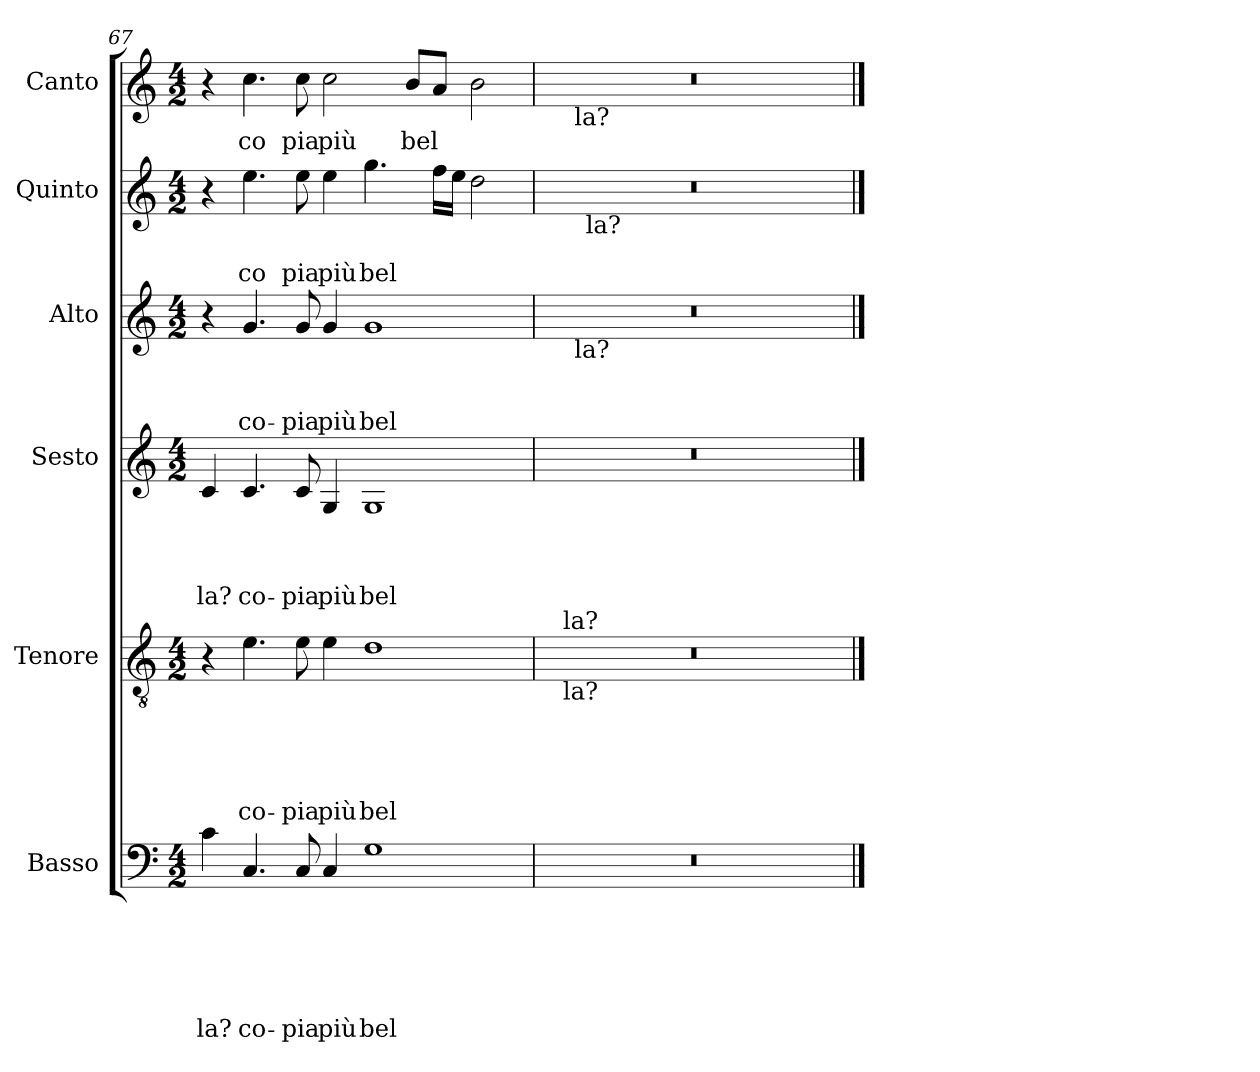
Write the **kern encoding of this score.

**kern	**text	**text	**text	**text	**text	**text	**kern	**text	**text	**text	**text	**text	**kern	**text	**text	**text	**text	**kern	**text	**text	**text	**kern	**text	**text	**kern	**text
*part6	*part6	*part6	*part6	*part6	*part6	*part6	*part5	*part5	*part5	*part5	*part5	*part5	*part4	*part4	*part4	*part4	*part4	*part3	*part3	*part3	*part3	*part2	*part2	*part2	*part1	*part1
*staff6	*staff6	*staff6	*staff6	*staff6	*staff6	*staff6	*staff5	*staff5	*staff5	*staff5	*staff5	*staff5	*staff4	*staff4	*staff4	*staff4	*staff4	*staff3	*staff3	*staff3	*staff3	*staff2	*staff2	*staff2	*staff1	*staff1
*I"Basso	*	*	*	*	*	*	*I"Tenore	*	*	*	*	*	*I"Sesto	*	*	*	*	*I"Alto	*	*	*	*I"Quinto	*	*	*I"Canto	*
*I'Basso	*	*	*	*	*	*	*I'Tenore	*	*	*	*	*	*I'Sesto	*	*	*	*	*I'Alto	*	*	*	*I'Quinto	*	*	*I'Canto	*
*clefF4	*	*	*	*	*	*	*clefGv2	*	*	*	*	*	*clefG2	*	*	*	*	*clefG2	*	*	*	*clefG2	*	*	*clefG2	*
*k[]	*	*	*	*	*	*	*k[]	*	*	*	*	*	*k[]	*	*	*	*	*k[]	*	*	*	*k[]	*	*	*k[]	*
*C:	*	*	*	*	*	*	*C:	*	*	*	*	*	*C:	*	*	*	*	*C:	*	*	*	*C:	*	*	*C:	*
*M4/2	*	*	*	*	*	*	*M4/2	*	*	*	*	*	*M4/2	*	*	*	*	*M4/2	*	*	*	*M4/2	*	*	*M4/2	*
=67	=67	=67	=67	=67	=67	=67	=67	=67	=67	=67	=67	=67	=67	=67	=67	=67	=67	=67	=67	=67	=67	=67	=67	=67	=67	=67
!	!	!	!	!	!	!LO:LY:b	!	!	!	!	!	!	!	!	!	!	!LO:LY:b	!	!	!	!	!	!	!	!	!
4c\	.	.	.	.	.	-la?	4r	.	.	.	.	.	4c/	.	.	.	-la?	4r	.	.	.	4r	.	.	4r	.
!	!	!	!	!	!	!LO:LY:b	!	!	!	!	!	!LO:LY:b	!	!	!	!	!LO:LY:b	!	!	!	!LO:LY:b	!	!	!LO:LY:b	!	!LO:LY:b
4.C/	.	.	.	.	.	co-	4.e\	.	.	.	.	co-	4.c/	.	.	.	co-	4.g/	.	.	co-	4.ee\	.	co	4.cc\	co
!	!	!	!	!	!	!LO:LY:b	!	!	!	!	!	!LO:LY:b	!	!	!	!	!LO:LY:b	!	!	!	!LO:LY:b	!	!	!LO:LY:b	!	!LO:LY:b
8C/	.	.	.	.	.	-pia	8e\	.	.	.	.	-pia	8c/	.	.	.	-pia	8g/	.	.	-pia	8ee\	.	pia	8cc\	pia
!	!	!	!	!	!	!LO:LY:b	!	!	!	!	!	!LO:LY:b	!	!	!	!	!LO:LY:b	!	!	!	!LO:LY:b	!	!	!LO:LY:b	!	!LO:LY:b
4C/	.	.	.	.	.	più	4e\	.	.	.	.	più	4G/	.	.	.	più	4g/	.	.	più	4ee\	.	più	2cc\	più
!	!	!	!	!	!	!LO:LY:b	!	!	!	!	!	!LO:LY:b	!	!	!	!	!LO:LY:b	!	!	!	!LO:LY:b	!	!	!LO:LY:b	!	!
1G	.	.	.	.	.	bel-	1d	.	.	.	.	bel-	1G	.	.	.	bel-	1g	.	.	bel-	4.gg\	.	bel	.	.
!	!	!	!	!	!	!	!	!	!	!	!	!	!	!	!	!	!	!	!	!	!	!	!	!	!	!LO:LY:b
.	.	.	.	.	.	.	.	.	.	.	.	.	.	.	.	.	.	.	.	.	.	.	.	.	8b/L	bel
.	.	.	.	.	.	.	.	.	.	.	.	.	.	.	.	.	.	.	.	.	.	16ff\LL	.	.	8a/J	.
.	.	.	.	.	.	.	.	.	.	.	.	.	.	.	.	.	.	.	.	.	.	16ee\JJ	.	.	.	.
.	.	.	.	.	.	.	.	.	.	.	.	.	.	.	.	.	.	.	.	.	.	2dd\	.	.	2b\	.
=68	=68	=68	=68	=68	=68	=68	=68	=68	=68	=68	=68	=68	=68	=68	=68	=68	=68	=68	=68	=68	=68	=68	=68	=68	=68	=68
*	*	*	*	*	*	*	*^	*	*	*	*	*	*	*	*	*	*	*^	*	*	*	*^	*	*	*^	*
0r	.	.	.	.	.	.	0r	16.ryy	.	.	.	.	.	0r	.	.	.	.	0r	8ryy	.	.	.	0r	8ryy	.	.	0r	8ryy	.
!	!	!	!	!	!	!	!	!LO:TX:b:t=la?	!	!	!	!	!	!	!	!	!	!	!	!	!	!	!	!	!	!	!	!	!	!
!	!	!	!	!	!	!	!	!LO:TX:a:t=la?	!	!	!	!	!	!	!	!	!	!	!	!	!	!	!	!	!	!	!	!	!	!
.	.	.	.	.	.	.	.	1ryy	.	.	.	.	.	.	.	.	.	.	.	.	.	.	.	.	.	.	.	.	.	.
!	!	!	!	!	!	!	!	!	!	!	!	!	!	!	!	!	!	!	!	!	!	!	!	!	!	!	!	!	!LO:TX:b:t=la?	!
!	!	!	!	!	!	!	!	!	!	!	!	!	!	!	!	!	!	!	!	!LO:TX:b:t=la?	!	!	!	!	!	!	!	!	!	!
.	.	.	.	.	.	.	.	.	.	.	.	.	.	.	.	.	.	.	.	1...ryy	.	.	.	.	32ryy	.	.	.	1...ryy	.
!	!	!	!	!	!	!	!	!	!	!	!	!	!	!	!	!	!	!	!	!	!	!	!	!	!LO:TX:b:t=la?	!	!	!	!	!
.	.	.	.	.	.	.	.	.	.	.	.	.	.	.	.	.	.	.	.	.	.	.	.	.	1ryy	.	.	.	.	.
.	.	.	.	.	.	.	.	2ryy	.	.	.	.	.	.	.	.	.	.	.	.	.	.	.	.	.	.	.	.	.	.
.	.	.	.	.	.	.	.	.	.	.	.	.	.	.	.	.	.	.	.	.	.	.	.	.	2ryy	.	.	.	.	.
.	.	.	.	.	.	.	.	4ryy	.	.	.	.	.	.	.	.	.	.	.	.	.	.	.	.	.	.	.	.	.	.
.	.	.	.	.	.	.	.	.	.	.	.	.	.	.	.	.	.	.	.	.	.	.	.	.	4ryy	.	.	.	.	.
.	.	.	.	.	.	.	.	8ryy	.	.	.	.	.	.	.	.	.	.	.	.	.	.	.	.	.	.	.	.	.	.
.	.	.	.	.	.	.	.	.	.	.	.	.	.	.	.	.	.	.	.	.	.	.	.	.	16.ryy	.	.	.	.	.
.	.	.	.	.	.	.	.	32ryy	.	.	.	.	.	.	.	.	.	.	.	.	.	.	.	.	.	.	.	.	.	.
*	*	*	*	*	*	*	*	*	*	*	*	*	*	*	*	*	*	*	*v	*v	*	*	*	*	*	*	*	*v	*v	*
*	*	*	*	*	*	*	*v	*v	*	*	*	*	*	*	*	*	*	*	*	*	*	*	*v	*v	*	*	*	*
==	==	==	==	==	==	==	==	==	==	==	==	==	==	==	==	==	==	==	==	==	==	==	==	==	==	==
*-	*-	*-	*-	*-	*-	*-	*-	*-	*-	*-	*-	*-	*-	*-	*-	*-	*-	*-	*-	*-	*-	*-	*-	*-	*-	*-
